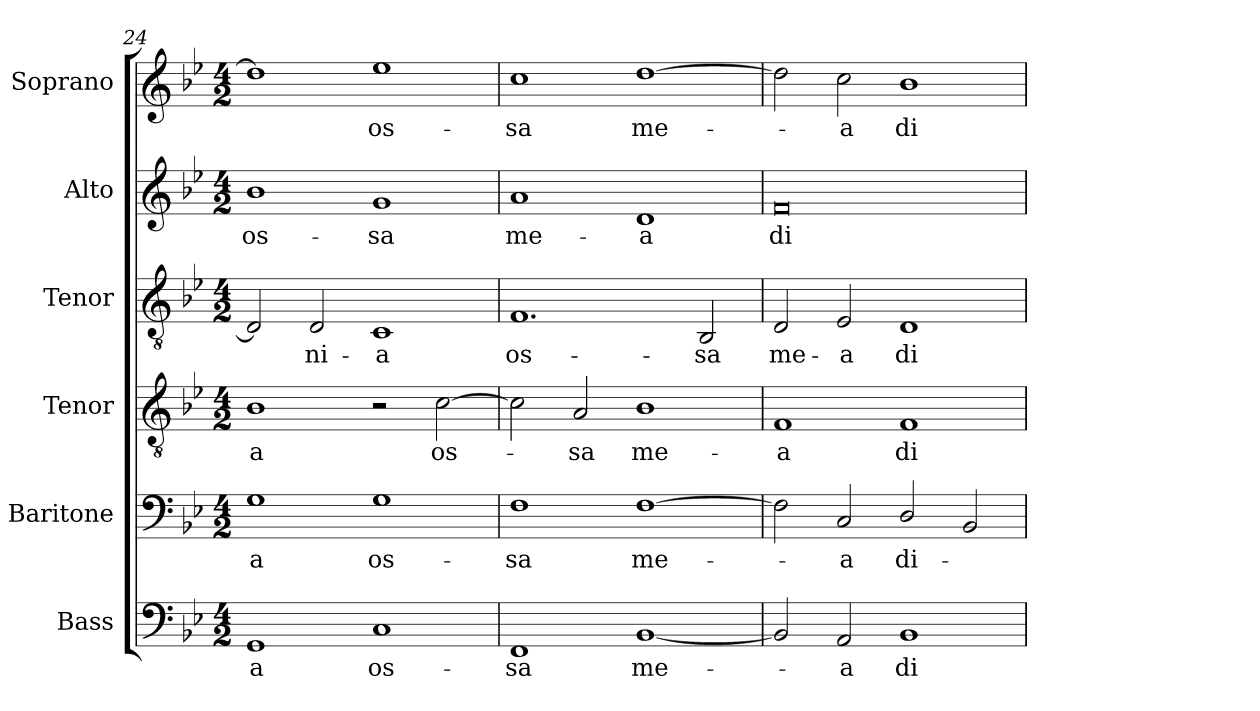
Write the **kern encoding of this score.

**kern	**text	**kern	**text	**kern	**text	**kern	**text	**kern	**text	**kern	**text
*part6	*part6	*part5	*part5	*part4	*part4	*part3	*part3	*part2	*part2	*part1	*part1
*staff6	*staff6	*staff5	*staff5	*staff4	*staff4	*staff3	*staff3	*staff2	*staff2	*staff1	*staff1
*I"Bass	*	*I"Baritone	*	*I"Tenor	*	*I"Tenor	*	*I"Alto	*	*I"Soprano	*
*I'B.	*	*I'Bar.	*	*I'T2.	*	*I'T1.	*	*I'A.	*	*I'S.	*
*clefF4	*	*clefF4	*	*clefGv2	*	*clefGv2	*	*clefG2	*	*clefG2	*
*	*	*	*	*ITrd7c12	*	*	*	*	*	*	*
*k[b-e-]	*	*k[b-e-]	*	*k[b-e-]	*	*k[b-e-]	*	*k[b-e-]	*	*k[b-e-]	*
*B-:	*	*B-:	*	*B-:	*	*B-:	*	*B-:	*	*B-:	*
*M4/2	*	*M4/2	*	*M4/2	*	*M4/2	*	*M4/2	*	*M4/2	*
=24	=24	=24	=24	=24	=24	=24	=24	=24	=24	=24	=24
!	!LO:LY:b:color=#000000	!	!	!	!	!	!	!	!	!	!
!	!	!	!LO:LY:b:color=#000000	!	!	!	!	!	!	!	!
!	!	!	!	!	!LO:LY:b:color=#000000	!	!	!	!	!	!
!	!	!	!	!	!	!	!	!	!LO:LY:b:color=#000000	!	!
1GGi	-a	1Gi	-a	1BB-i	-a	2Di/]	.	1b-i	os-	1ddi]	.
!	!	!	!	!	!	!	!LO:LY:b:color=#000000	!	!	!	!
.	.	.	.	.	.	2Di/	-ni-	.	.	.	.
!	!LO:LY:b:color=#000000	!	!	!	!	!	!	!	!	!	!
!	!	!	!LO:LY:b:color=#000000	!	!	!	!	!	!	!	!
!	!	!	!	!	!	!	!LO:LY:b:color=#000000	!	!	!	!
!	!	!	!	!	!	!	!	!	!LO:LY:b:color=#000000	!	!
!	!	!	!	!	!	!	!	!	!	!	!LO:LY:b:color=#000000
1Ci	os-	1Gi	os-	2r	.	1Ci	-a	1gi	-sa	1ee-i	os-
!	!	!	!	!	!LO:LY:b:color=#000000	!	!	!	!	!	!
.	.	.	.	[2Ci\	os-	.	.	.	.	.	.
=25	=25	=25	=25	=25	=25	=25	=25	=25	=25	=25	=25
!	!LO:LY:b:color=#000000	!	!	!	!	!	!	!	!	!	!
!	!	!	!LO:LY:b:color=#000000	!	!	!	!	!	!	!	!
!	!	!	!	!	!	!	!LO:LY:b:color=#000000	!	!	!	!
!	!	!	!	!	!	!	!	!	!LO:LY:b:color=#000000	!	!
!	!	!	!	!	!	!	!	!	!	!	!LO:LY:b:color=#000000
1FFi	-sa	1Fi	-sa	2Ci\]	.	1.Fi	os-	1ai	me-	1cci	-sa
!	!	!	!	!	!LO:LY:b:color=#000000	!	!	!	!	!	!
.	.	.	.	2AAi/	-sa	.	.	.	.	.	.
!	!LO:LY:b:color=#000000	!	!	!	!	!	!	!	!	!	!
!	!	!	!LO:LY:b:color=#000000	!	!	!	!	!	!	!	!
!	!	!	!	!	!LO:LY:b:color=#000000	!	!	!	!	!	!
!	!	!	!	!	!	!	!	!	!LO:LY:b:color=#000000	!	!
!	!	!	!	!	!	!	!	!	!	!	!LO:LY:b:color=#000000
[1BB-i	me-	[1Fi	me-	1BB-i	me-	.	.	1di	-a	[1ddi	me-
!	!	!	!	!	!	!	!LO:LY:b:color=#000000	!	!	!	!
.	.	.	.	.	.	2BB-i/	-sa	.	.	.	.
=26	=26	=26	=26	=26	=26	=26	=26	=26	=26	=26	=26
!	!	!	!	!	!LO:LY:b:color=#000000	!	!	!	!	!	!
!	!	!	!	!	!	!	!LO:LY:b:color=#000000	!	!	!	!
!	!	!	!	!	!	!	!	!	!LO:LY:b:color=#000000	!	!
2BB-i/]	.	2Fi\]	.	1FFi	-a	2Di/	me-	0fi	di-	2ddi\]	.
!	!LO:LY:b:color=#000000	!	!	!	!	!	!	!	!	!	!
!	!	!	!LO:LY:b:color=#000000	!	!	!	!	!	!	!	!
!	!	!	!	!	!	!	!LO:LY:b:color=#000000	!	!	!	!
!	!	!	!	!	!	!	!	!	!	!	!LO:LY:b:color=#000000
2AAi/	-a	2Ci/	-a	.	.	2E-i/	-a	.	.	2cci\	-a
!	!LO:LY:b:color=#000000	!	!	!	!	!	!	!	!	!	!
!	!	!	!LO:LY:b:color=#000000	!	!	!	!	!	!	!	!
!	!	!	!	!	!LO:LY:b:color=#000000	!	!	!	!	!	!
!	!	!	!	!	!	!	!LO:LY:b:color=#000000	!	!	!	!
!	!	!	!	!	!	!	!	!	!	!	!LO:LY:b:color=#000000
1BB-i	di-	2Di/	di-	1FFi	di-	1Di	di-	.	.	1b-i	di-
.	.	2BB-i/	.	.	.	.	.	.	.	.	.
=	=	=	=	=	=	=	=	=	=	=	=
*-	*-	*-	*-	*-	*-	*-	*-	*-	*-	*-	*-
